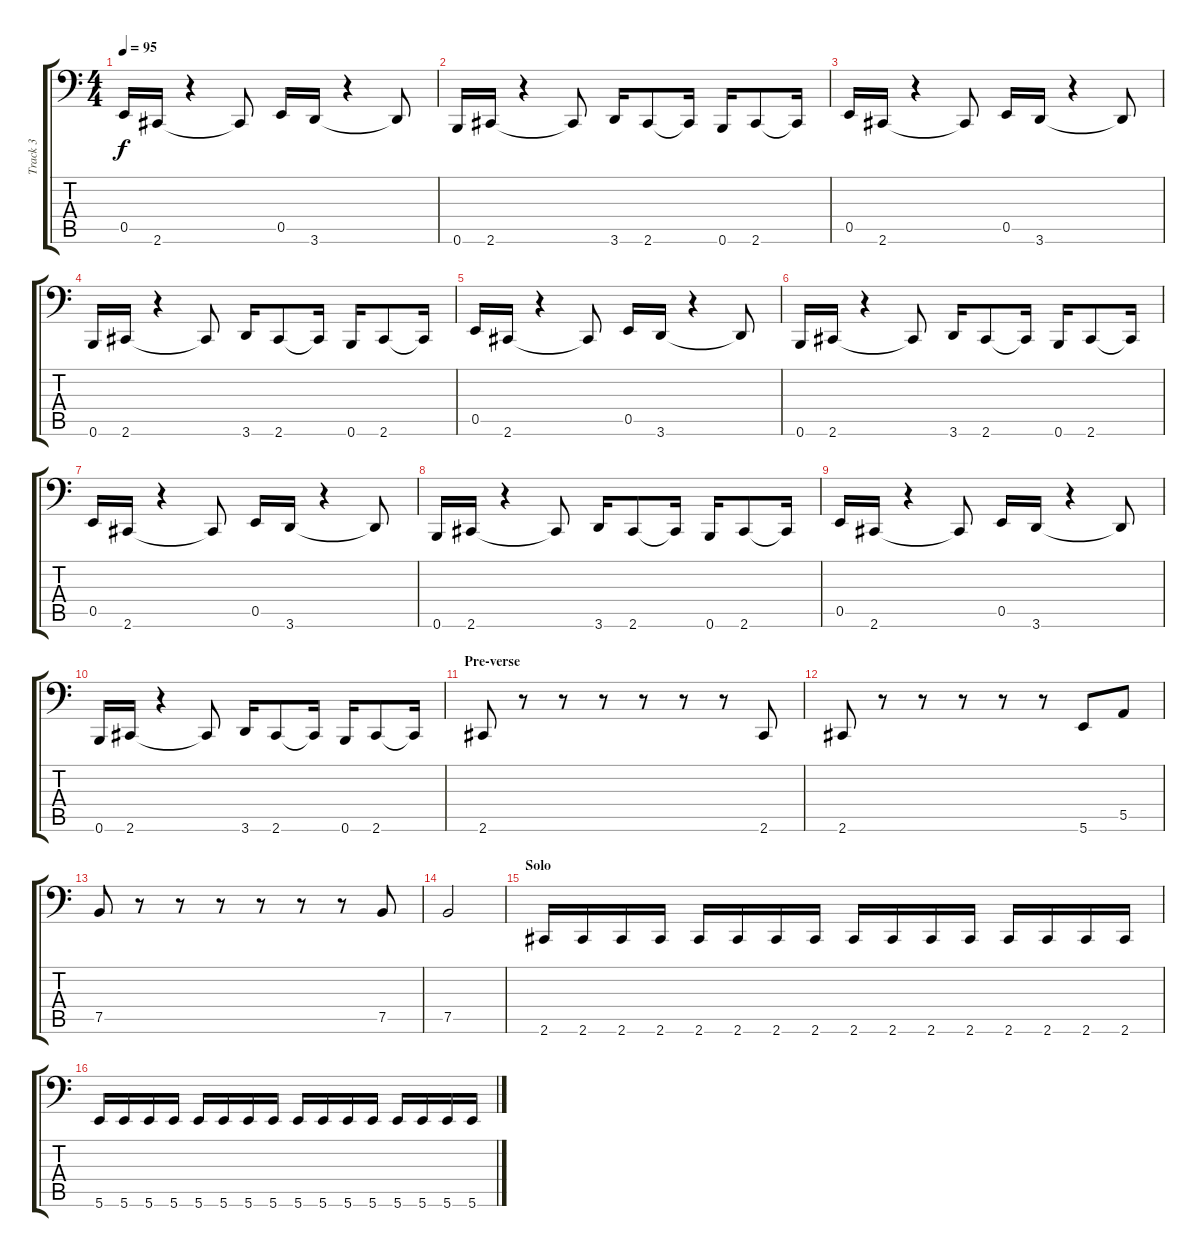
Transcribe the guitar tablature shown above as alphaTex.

\track ("Track 3" "Track 3") {instrument electricbassfinger}
\staff {score tabs}
\tuning (C3 G2 D2 A1 E1 B0) {hide}
\ts (4 4)
\tempo 95
\clef f4
\ks c
0.5.16{dy f} 2.6.16 r.4 2.6{t}.8 0.5.16 3.6.16 r.4 3.6{t}.8 |
0.6.16 2.6.16 r.4 2.6{t}.8 3.6.16 2.6.8 2.6{t}.16 0.6.16 2.6.8 2.6{t}.16 |
0.5.16 2.6.16 r.4 2.6{t}.8 0.5.16 3.6.16 r.4 3.6{t}.8 |
0.6.16 2.6.16 r.4 2.6{t}.8 3.6.16 2.6.8 2.6{t}.16 0.6.16 2.6.8 2.6{t}.16 |
0.5.16 2.6.16 r.4 2.6{t}.8 0.5.16 3.6.16 r.4 3.6{t}.8 |
0.6.16 2.6.16 r.4 2.6{t}.8 3.6.16 2.6.8 2.6{t}.16 0.6.16 2.6.8 2.6{t}.16 |
0.5.16 2.6.16 r.4 2.6{t}.8 0.5.16 3.6.16 r.4 3.6{t}.8 |
0.6.16 2.6.16 r.4 2.6{t}.8 3.6.16 2.6.8 2.6{t}.16 0.6.16 2.6.8 2.6{t}.16 |
0.5.16 2.6.16 r.4 2.6{t}.8 0.5.16 3.6.16 r.4 3.6{t}.8 |
0.6.16 2.6.16 r.4 2.6{t}.8 3.6.16 2.6.8 2.6{t}.16 0.6.16 2.6.8 2.6{t}.16 |
\section ("" "Pre-verse")
2.6.8 r.8 r.8 r.8 r.8 r.8 r.8 2.6.8 |
2.6.8 r.8 r.8 r.8 r.8 r.8 5.6.8 5.5.8 |
7.5.8 r.8 r.8 r.8 r.8 r.8 r.8 7.5.8 |
7.5.2 |
\section ("" "Solo")
2.6.16 2.6.16 2.6.16 2.6.16 2.6.16 2.6.16 2.6.16 2.6.16 2.6.16 2.6.16 2.6.16 2.6.16 2.6.16 2.6.16 2.6.16 2.6.16 |
5.6.16 5.6.16 5.6.16 5.6.16 5.6.16 5.6.16 5.6.16 5.6.16 5.6.16 5.6.16 5.6.16 5.6.16 5.6.16 5.6.16 5.6.16 5.6.16
